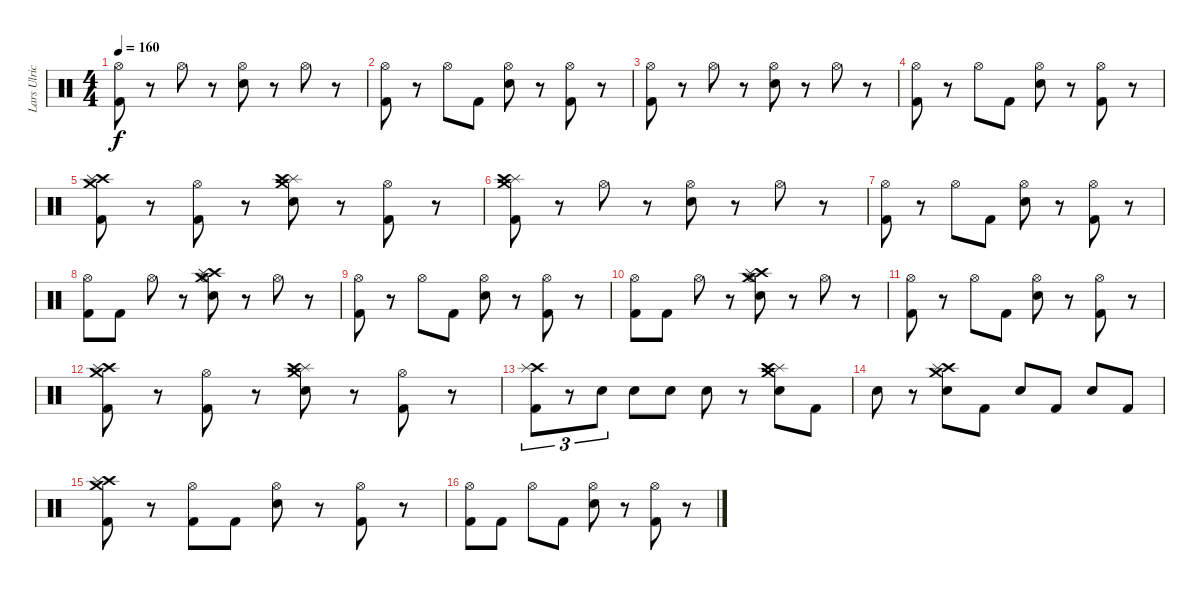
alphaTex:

\track ("Lars Ulrich" "Lars Ulric") {instrument percussion}
\staff {score}
\articulation defaults
\ts (4 4)
\tempo 160
\clef neutral
\ks c
("Hi-Hat (open)" "Kick (hit) 2").8{dy f} r.8 "Hi-Hat (open)".8 r.8 ("Hi-Hat (open)" "Snare (hit) 2").8 r.8 "Hi-Hat (open)".8 r.8 |
("Hi-Hat (open)" "Kick (hit) 2").8 r.8 "Hi-Hat (open)".8 "Kick (hit) 2".8 ("Hi-Hat (open)" "Snare (hit) 2").8 r.8 ("Hi-Hat (open)" "Kick (hit) 2").8 r.8 |
("Hi-Hat (open)" "Kick (hit) 2").8 r.8 "Hi-Hat (open)".8 r.8 ("Hi-Hat (open)" "Snare (hit) 2").8 r.8 "Hi-Hat (open)".8 r.8 |
("Hi-Hat (open)" "Kick (hit) 2").8 r.8 "Hi-Hat (open)".8 "Kick (hit) 2".8 ("Hi-Hat (open)" "Snare (hit) 2").8 r.8 ("Hi-Hat (open)" "Kick (hit) 2").8 r.8 |
("Crash medium (hit)" "Crash high (hit)" "Splash (hit)" "Kick (hit) 2").8 r.8 ("Kick (hit) 2" "Hi-Hat (open)").8 r.8 ("Crash medium (hit)" "Splash (hit)" "Crash high (hit)" "Snare (hit) 2").8 r.8 ("Kick (hit) 2" "Hi-Hat (open)").8 r.8 |
("Splash (hit)" "Crash medium (hit)" "Crash high (hit)" "Kick (hit) 2").8 r.8 "Hi-Hat (open)".8 r.8 ("Hi-Hat (open)" "Snare (hit) 2").8 r.8 "Hi-Hat (open)".8 r.8 |
("Hi-Hat (open)" "Kick (hit) 2").8 r.8 "Hi-Hat (open)".8 "Kick (hit) 2".8 ("Hi-Hat (open)" "Snare (hit) 2").8 r.8 ("Hi-Hat (open)" "Kick (hit) 2").8 r.8 |
("Hi-Hat (open)" "Kick (hit) 2").8 "Kick (hit) 2".8 "Hi-Hat (open)".8 r.8 ("Crash high (hit)" "Crash medium (hit)" "Splash (hit)" "Hi-Hat (open)" "Snare (hit) 2").8 r.8 "Hi-Hat (open)".8 r.8 |
("Hi-Hat (open)" "Kick (hit) 2").8 r.8 "Hi-Hat (open)".8 "Kick (hit) 2".8 ("Hi-Hat (open)" "Snare (hit) 2").8 r.8 ("Hi-Hat (open)" "Kick (hit) 2").8 r.8 |
("Hi-Hat (open)" "Kick (hit) 2").8 "Kick (hit) 2".8 "Hi-Hat (open)".8 r.8 ("Crash high (hit)" "Crash medium (hit)" "Splash (hit)" "Hi-Hat (open)" "Snare (hit) 2").8 r.8 "Hi-Hat (open)".8 r.8 |
("Hi-Hat (open)" "Kick (hit) 2").8 r.8 "Hi-Hat (open)".8 "Kick (hit) 2".8 ("Hi-Hat (open)" "Snare (hit) 2").8 r.8 ("Hi-Hat (open)" "Kick (hit) 2").8 r.8 |
("Crash medium (hit)" "Crash high (hit)" "Splash (hit)" "Kick (hit) 2").8 r.8 ("Kick (hit) 2" "Hi-Hat (open)").8 r.8 ("Crash medium (hit)" "Splash (hit)" "Crash high (hit)" "Snare (hit) 2").8 r.8 ("Kick (hit) 2" "Hi-Hat (open)").8 r.8 |
("Kick (hit) 2" "Crash high (hit)" "Splash (hit)").8{tu (3 2)} r.8{tu (3 2)} "Snare (hit) 2".8{tu (3 2)} "Snare (hit) 2".8 "Snare (hit) 2".8 "Snare (hit) 2".8 r.8 ("Crash medium (hit)" "Splash (hit)" "Crash high (hit)" "Snare (hit) 2").8 "Kick (hit) 2".8 |
"Snare (hit) 2".8 r.8 ("Crash medium (hit)" "Crash high (hit)" "Splash (hit)" "Snare (hit) 2").8 "Kick (hit) 2".8 "Snare (hit) 2".8 "Kick (hit) 2".8 "Snare (hit) 2".8 "Kick (hit) 2".8 |
("Crash high (hit)" "Splash (hit)" "Crash medium (hit)" "Kick (hit) 2").8 r.8 ("Hi-Hat (open)" "Kick (hit) 2").8 "Kick (hit) 2".8 ("Hi-Hat (open)" "Snare (hit) 2").8 r.8 ("Hi-Hat (open)" "Kick (hit) 2").8 r.8 |
("Hi-Hat (open)" "Kick (hit) 2").8 "Kick (hit) 2".8 "Hi-Hat (open)".8 "Kick (hit) 2".8 ("Hi-Hat (open)" "Snare (hit) 2").8 r.8 ("Hi-Hat (open)" "Kick (hit) 2").8 r.8
